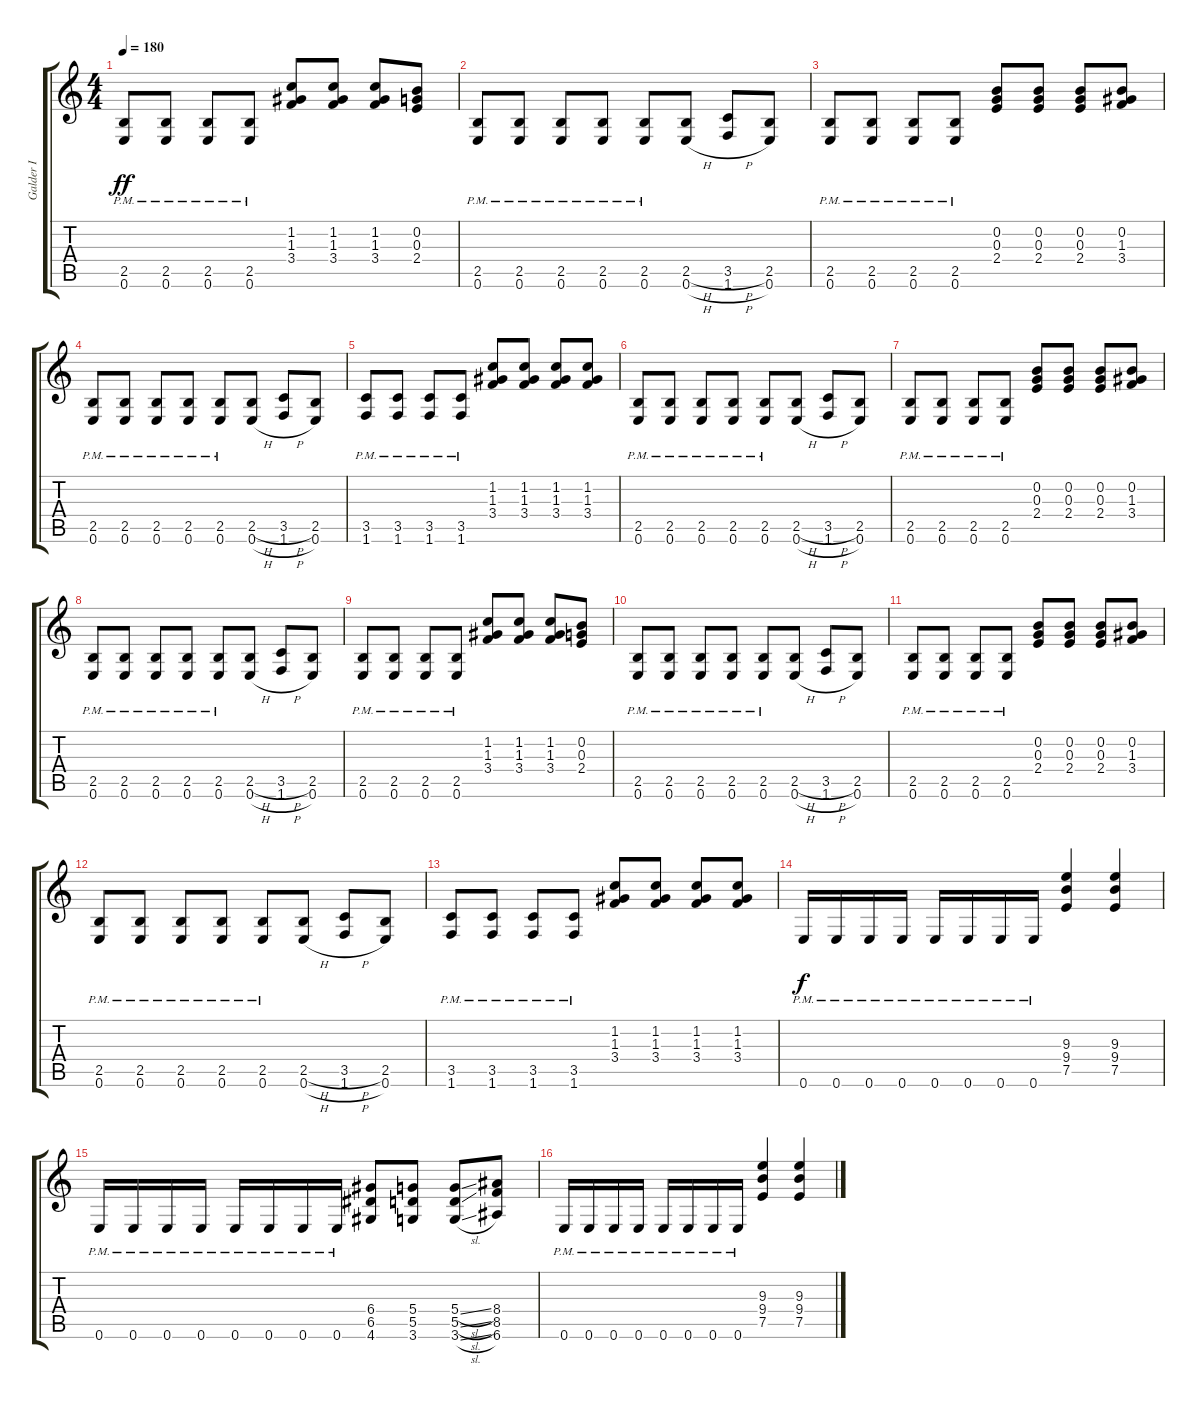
\track ("Galder I" "Galder I") {instrument distortionguitar}
\staff {score tabs}
\tuning (E4 B3 G3 D3 A2 E2) {hide}
\ts (4 4)
\tempo 180
\clef g2
\ks c
(2.5{pm} 0.6{pm}).8{dy ff} (2.5{pm} 0.6{pm}).8 (2.5{pm} 0.6{pm}).8 (2.5{pm} 0.6{pm}).8 (1.2 1.3 3.4).8 (1.2 1.3 3.4).8 (1.2 1.3 3.4).8 (0.2 0.3 2.4).8 |
(2.5{pm} 0.6{pm}).8 (2.5{pm} 0.6{pm}).8 (2.5{pm} 0.6{pm}).8 (2.5{pm} 0.6{pm}).8 (2.5{pm} 0.6{pm}).8 (2.5{h} 0.6{h}).8 (3.5{h} 1.6{h}).8 (2.5 0.6).8 |
(2.5{pm} 0.6{pm}).8 (2.5{pm} 0.6{pm}).8 (2.5{pm} 0.6{pm}).8 (2.5{pm} 0.6{pm}).8 (0.2 0.3 2.4).8 (0.2 0.3 2.4).8 (0.2 0.3 2.4).8 (0.2 1.3 3.4).8 |
(2.5{pm} 0.6{pm}).8 (2.5{pm} 0.6{pm}).8 (2.5{pm} 0.6{pm}).8 (2.5{pm} 0.6{pm}).8 (2.5{pm} 0.6{pm}).8 (2.5{h} 0.6{h}).8 (3.5{h} 1.6{h}).8 (2.5 0.6).8 |
(3.5{pm} 1.6{pm}).8 (3.5{pm} 1.6{pm}).8 (3.5{pm} 1.6{pm}).8 (3.5{pm} 1.6{pm}).8 (1.2 1.3 3.4).8 (1.2 1.3 3.4).8 (1.2 1.3 3.4).8 (1.2 1.3 3.4).8 |
(2.5{pm} 0.6{pm}).8 (2.5{pm} 0.6{pm}).8 (2.5{pm} 0.6{pm}).8 (2.5{pm} 0.6{pm}).8 (2.5{pm} 0.6{pm}).8 (2.5{h} 0.6{h}).8 (3.5{h} 1.6{h}).8 (2.5 0.6).8 |
(2.5{pm} 0.6{pm}).8 (2.5{pm} 0.6{pm}).8 (2.5{pm} 0.6{pm}).8 (2.5{pm} 0.6{pm}).8 (0.2 0.3 2.4).8 (0.2 0.3 2.4).8 (0.2 0.3 2.4).8 (0.2 1.3 3.4).8 |
(2.5{pm} 0.6{pm}).8 (2.5{pm} 0.6{pm}).8 (2.5{pm} 0.6{pm}).8 (2.5{pm} 0.6{pm}).8 (2.5{pm} 0.6{pm}).8 (2.5{h} 0.6{h}).8 (3.5{h} 1.6{h}).8 (2.5 0.6).8 |
(2.5{pm} 0.6{pm}).8 (2.5{pm} 0.6{pm}).8 (2.5{pm} 0.6{pm}).8 (2.5{pm} 0.6{pm}).8 (1.2 1.3 3.4).8 (1.2 1.3 3.4).8 (1.2 1.3 3.4).8 (0.2 0.3 2.4).8 |
(2.5{pm} 0.6{pm}).8 (2.5{pm} 0.6{pm}).8 (2.5{pm} 0.6{pm}).8 (2.5{pm} 0.6{pm}).8 (2.5{pm} 0.6{pm}).8 (2.5{h} 0.6{h}).8 (3.5{h} 1.6{h}).8 (2.5 0.6).8 |
(2.5{pm} 0.6{pm}).8 (2.5{pm} 0.6{pm}).8 (2.5{pm} 0.6{pm}).8 (2.5{pm} 0.6{pm}).8 (0.2 0.3 2.4).8 (0.2 0.3 2.4).8 (0.2 0.3 2.4).8 (0.2 1.3 3.4).8 |
(2.5{pm} 0.6{pm}).8 (2.5{pm} 0.6{pm}).8 (2.5{pm} 0.6{pm}).8 (2.5{pm} 0.6{pm}).8 (2.5{pm} 0.6{pm}).8 (2.5{h} 0.6{h}).8 (3.5{h} 1.6{h}).8 (2.5 0.6).8 |
(3.5{pm} 1.6{pm}).8 (3.5{pm} 1.6{pm}).8 (3.5{pm} 1.6{pm}).8 (3.5{pm} 1.6{pm}).8 (1.2 1.3 3.4).8 (1.2 1.3 3.4).8 (1.2 1.3 3.4).8 (1.2 1.3 3.4).8 |
0.6{pm}.16{dy f} 0.6{pm}.16 0.6{pm}.16 0.6{pm}.16 0.6{pm}.16 0.6{pm}.16 0.6{pm}.16 0.6{pm}.16 (9.3 9.4 7.5).4 (9.3 9.4 7.5).4 |
0.6{pm}.16 0.6{pm}.16 0.6{pm}.16 0.6{pm}.16 0.6{pm}.16 0.6{pm}.16 0.6{pm}.16 0.6{pm}.16 (6.4 6.5 4.6).8 (5.4 5.5 3.6).8 (5.4{sl} 5.5{sl} 3.6{sl}).8 (8.4 8.5 6.6).8 |
0.6{pm}.16 0.6{pm}.16 0.6{pm}.16 0.6{pm}.16 0.6{pm}.16 0.6{pm}.16 0.6{pm}.16 0.6{pm}.16 (9.3 9.4 7.5).4 (9.3 9.4 7.5).4
